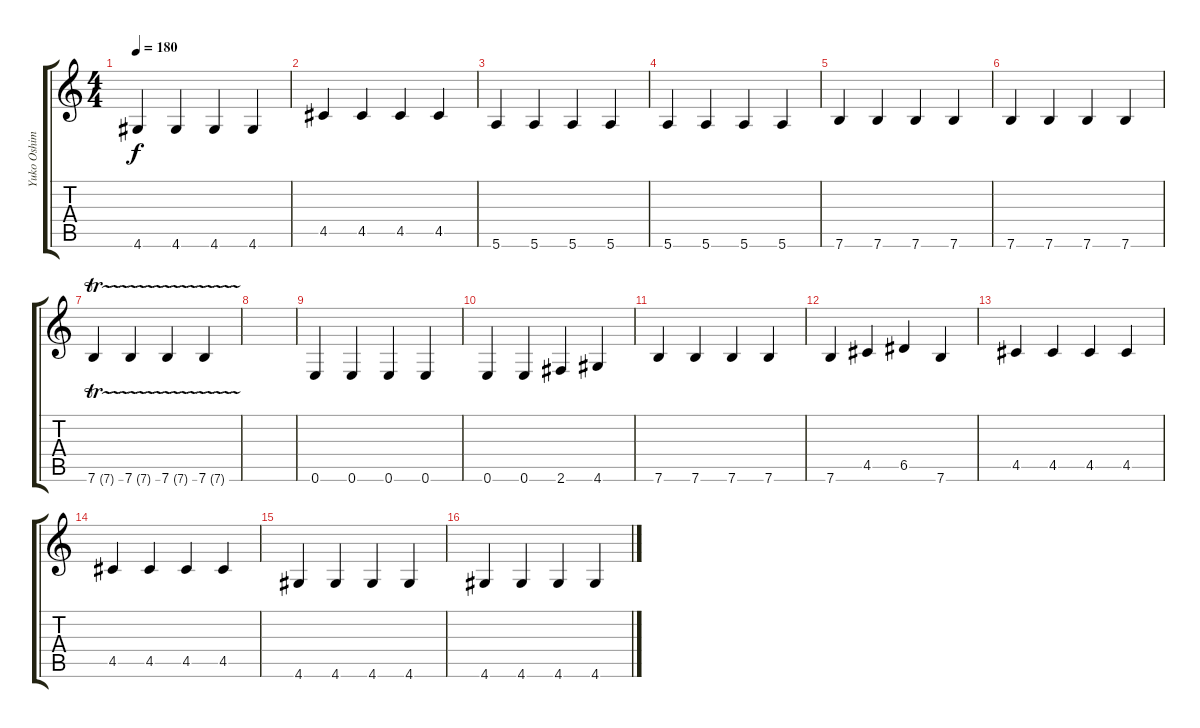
\track ("Yuko Oshima" "Yuko Oshim") {instrument electricbasspick}
\staff {score tabs}
\tuning (E4 B3 G3 D3 A2 E2) {hide}
\ts (4 4)
\tempo 180
\clef g2
\ks c
4.6.4{dy f} 4.6.4 4.6.4 4.6.4 |
4.5.4 4.5.4 4.5.4 4.5.4 |
5.6.4 5.6.4 5.6.4 5.6.4 |
5.6.4 5.6.4 5.6.4 5.6.4 |
7.6.4 7.6.4 7.6.4 7.6.4 |
7.6.4 7.6.4 7.6.4 7.6.4 |
7.6{tr (7 16)}.4 7.6{tr (7 16)}.4 7.6{tr (7 16)}.4 7.6{tr (7 16)}.4 |
|
0.6.4 0.6.4 0.6.4 0.6.4 |
0.6.4 0.6.4 2.6.4 4.6.4 |
7.6.4 7.6.4 7.6.4 7.6.4 |
7.6.4 4.5.4 6.5.4 7.6.4 |
4.5.4 4.5.4 4.5.4 4.5.4 |
4.5.4 4.5.4 4.5.4 4.5.4 |
4.6.4 4.6.4 4.6.4 4.6.4 |
4.6.4 4.6.4 4.6.4 4.6.4
